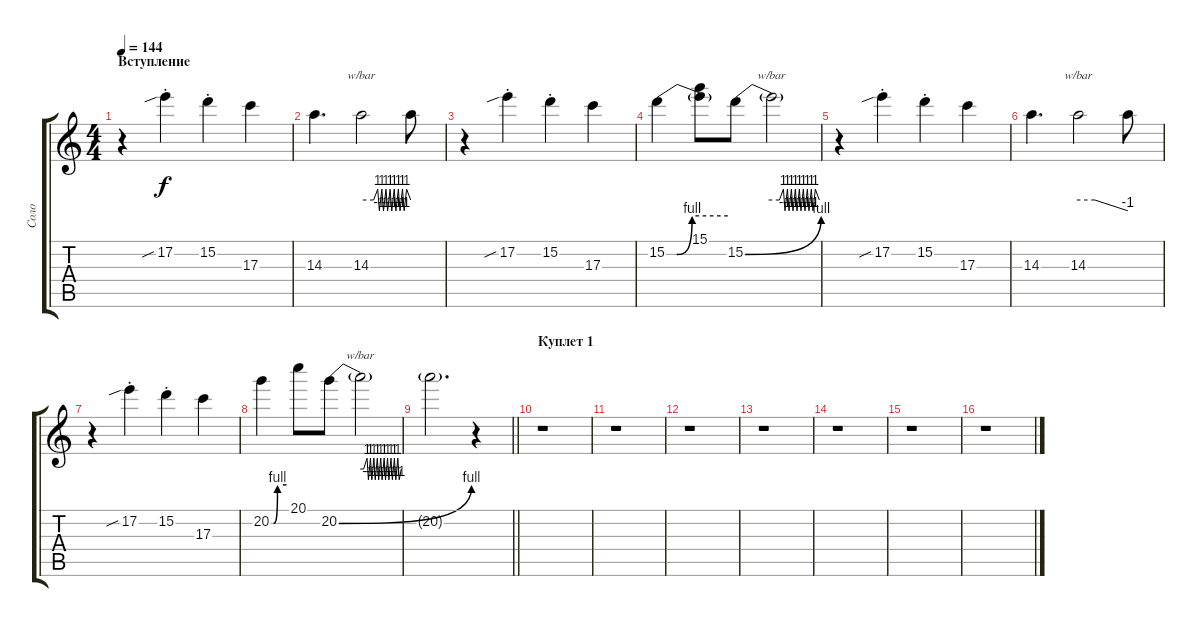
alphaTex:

\track ("Соло" "Соло") {instrument overdrivenguitar}
\staff {score tabs}
\tuning (E4 B3 G3 D3 A2 E2) {hide}
\ts (4 4)
\section ("" "Вступление")
\tempo 144
\clef g2
\ks c
r.4{dy f instrument overdrivenguitar} 17.2{sib st}.4 15.2{st}.4 17.3.4 |
14.3.4{d} 14.3.2{tbe (custom default 0 0 15 0 20 4 22 -4 25 4 27 -4 30 4 32 -4 35 4 37 -4 40 4 42 -4 45 4 47 -4 50 4 52 -4 55 4 60 0)} 14.3{t}.8 |
r.4 17.2{sib st}.4 15.2{st}.4 17.3.4 |
15.2{be (custom 0 0 10 0 25 4 60 4)}.4 (15.1 15.2{t}).8 15.2{be (bend 0 0 60 4)}.8 15.2{t}.2{tbe (custom default 0 0 10 0 15 4 17 -4 20 4 22 -4 25 4 27 -4 30 4 32 -4 35 4 37 -4 40 4 42 -4 45 4 47 -4 50 4 52 -4 55 4 60 0)} |
r.4 17.2{sib st}.4 15.2{st}.4 17.3.4 |
14.3.4{d} 14.3.2{tbe (custom default 0 0 20 0 60 -4)} 14.3{t}.8 |
r.4 17.2{sib st}.4 15.2{st}.4 17.3.4 |
20.2{be (custom 0 0 10 0 25 4 60 4)}.4 20.1.8 20.2{be (bend 0 0 60 4)}.8 20.2{t}.2{tbe (custom default 0 0 5 0 10 4 12 -4 15 4 17 -4 20 4 22 -4 25 4 27 -4 30 4 32 -4 35 4 37 -4 40 4 42 -4 45 4 47 -4 50 4 52 -4 55 4 57 -4 60 0)} |
\barLineRight lightlight
20.2{t}.2{d} r.4 |
\section ("" "Куплет 1")
r.1 |
r.1 |
r.1 |
r.1 |
r.1 |
r.1 |
r.1
